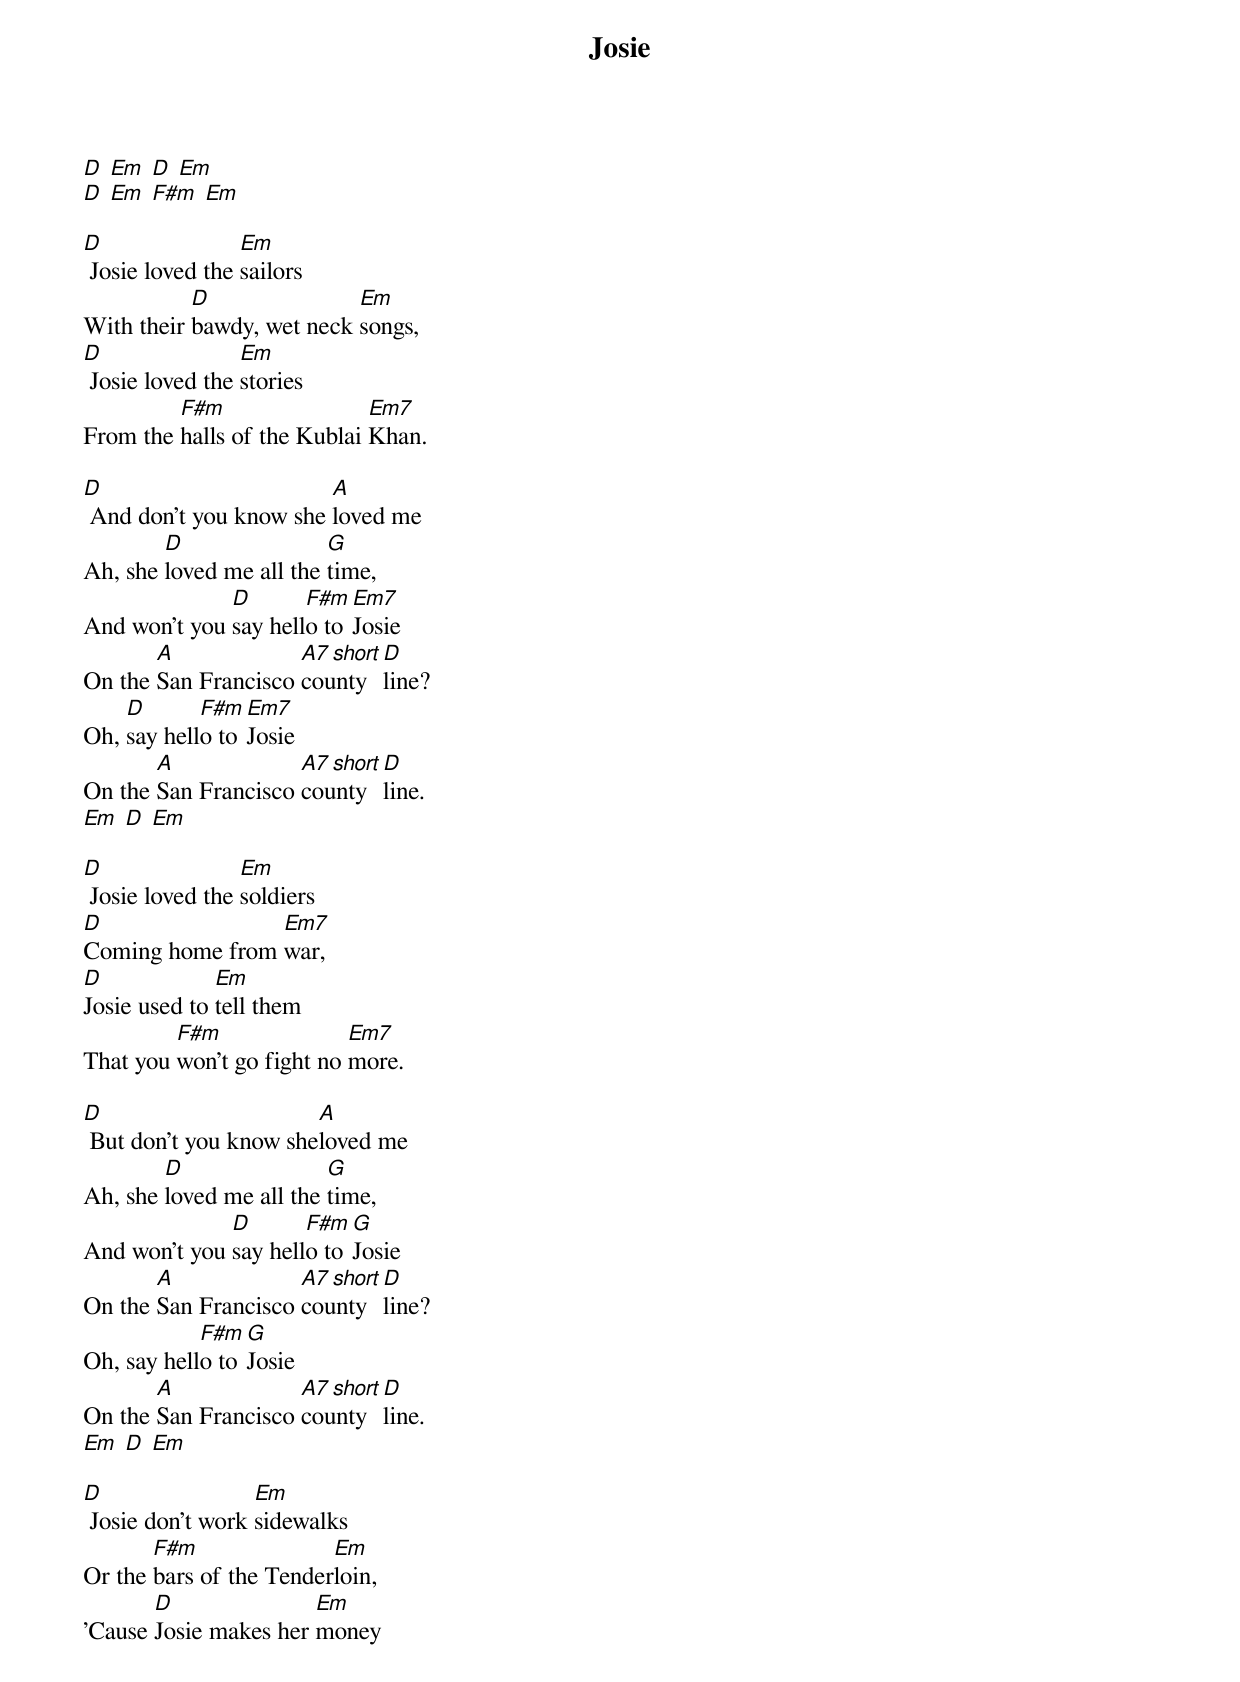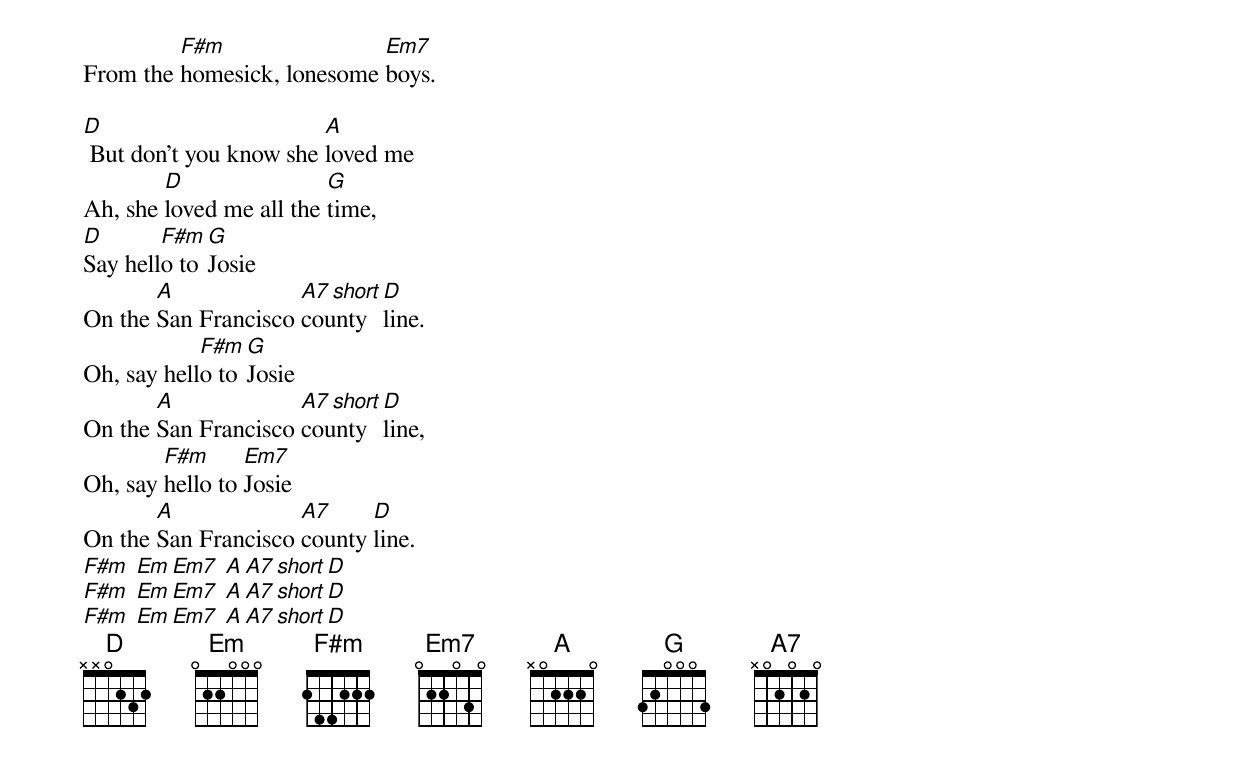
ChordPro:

{title: Josie}
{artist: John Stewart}
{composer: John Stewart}
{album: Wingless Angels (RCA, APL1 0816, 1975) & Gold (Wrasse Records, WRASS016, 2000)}

[D] [Em] [D] [Em]
[D] [Em] [F#m] [Em]

[D] Josie loved the [Em]sailors
With their [D]bawdy, wet neck [Em]songs,
[D] Josie loved the [Em]stories
From the [F#m]halls of the Kublai [Em7]Khan.

[D] And don't you know she [A]loved me
Ah, she [D]loved me all the [G]time,
And won't you [D]say hell[F#m]o to [Em7]Josie
On the [A]San Francisco [A7 short]county [D]line?
Oh, [D]say hell[F#m]o to [Em7]Josie
On the [A]San Francisco [A7 short]county [D]line.
[Em] [D] [Em]

[D] Josie loved the [Em]soldiers
[D]Coming home from [Em7]war,
[D]Josie used to [Em]tell them
That you [F#m]won't go fight no [Em7]more.

[D] But don't you know she[A]loved me
Ah, she [D]loved me all the [G]time,
And won't you [D]say hell[F#m]o to [G]Josie
On the [A]San Francisco [A7 short]county [D]line?
Oh, say hell[F#m]o to [G]Josie
On the [A]San Francisco [A7 short]county [D]line.
[Em] [D] [Em]

[D] Josie don't work [Em]sidewalks
Or the [F#m]bars of the Tender[Em]loin,
'Cause [D]Josie makes her [Em]money
From the [F#m]homesick, lonesome [Em7]boys.

[D] But don't you know she [A]loved me
Ah, she [D]loved me all the [G]time,
[D]Say hell[F#m]o to [G]Josie
On the [A]San Francisco [A7 short]county [D]line.
Oh, say hell[F#m]o to [G]Josie
On the [A]San Francisco [A7 short]county [D]line,
Oh, say [F#m]hello to [Em7]Josie
On the [A]San Francisco [A7]county [D]line.
[F#m] [Em][Em7] [A][A7 short][D]
[F#m] [Em][Em7] [A][A7 short][D]
[F#m] [Em][Em7] [A][A7 short][D]
